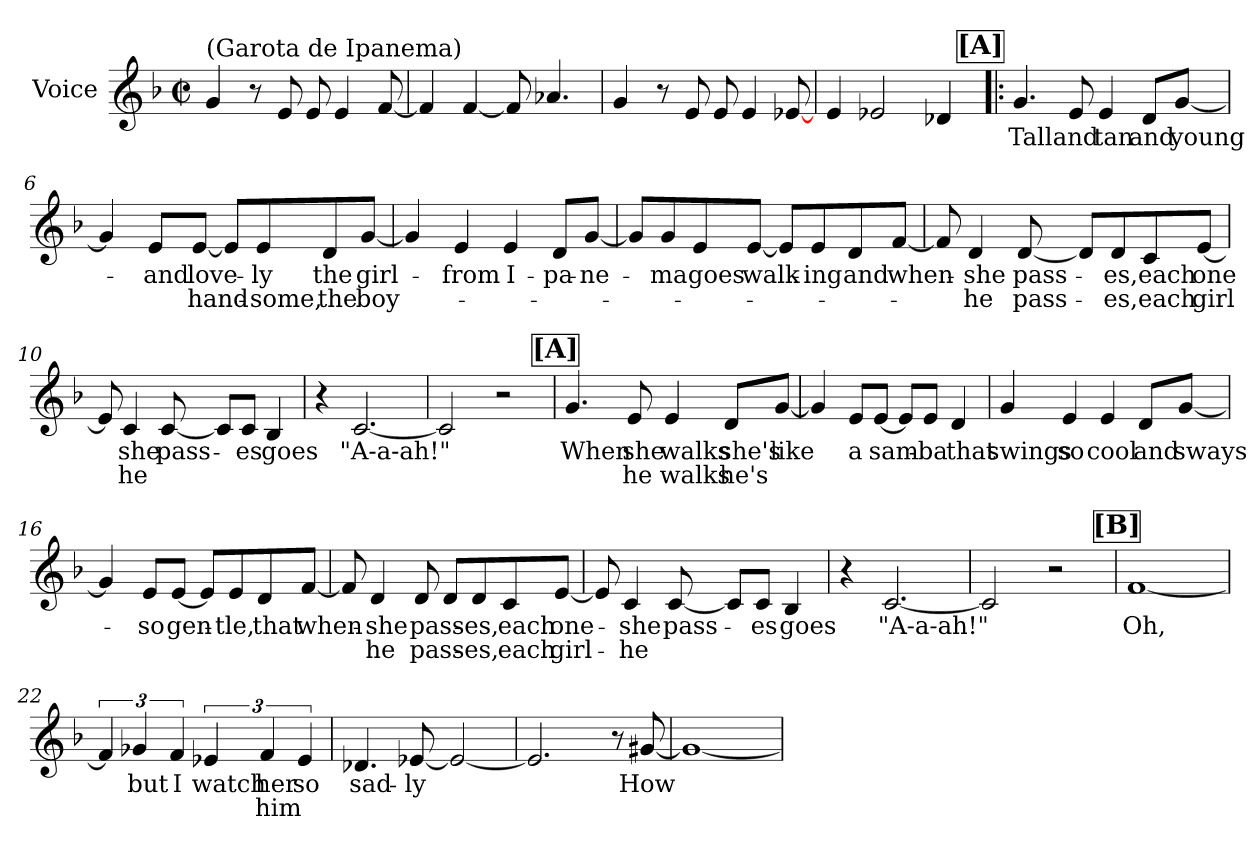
**kern	**text	**text
*part1	*part1	*part1
*staff1	*staff1	*staff1
*I"Voice	*	*
*I'Vo.	*	*
*clefG2	*	*
*k[b-]	*	*
*F:	*	*
*M2/2	*	*
*met(c|)	*	*
=1	=1	=1
!LO:TX:a:t=(Garota de Ipanema)	!	!
4g	.	.
8r	.	.
8e	.	.
8e	.	.
4e	.	.
[8f	.	.
=2	=2	=2
4f]	.	.
[4f	.	.
8f]	.	.
4.a-	.	.
=3	=3	=3
4g	.	.
8r	.	.
8e	.	.
8e	.	.
4e	.	.
[8e-	.	.
=4	=4	=4
4e	.	.
2e-	.	.
4d-	.	.
!!LO:LB:g=z
!!LO:REH:place=s1:a:t=[A]
=5!|:	=5!|:	=5!|:
!	!LO:LY:b	!
4.g	Tall	.
!	!LO:LY:b	!
8e	and	.
!	!LO:LY:b	!
4e	tan	.
!	!LO:LY:b	!
8dL	and	.
!	!LO:LY:b	!
[8gJ	young-	.
=6	=6	=6
4g]	.	.
!	!LO:LY:b	!
8eL	-and	.
!	!LO:LY:b	!LO:LY:b
[8eJ	love-	hand-
8eL]	.	.
!	!LO:LY:b	!LO:LY:b
8e	-ly	-some,
!	!LO:LY:b	!LO:LY:b
8d	the	the
!	!LO:LY:b	!LO:LY:b
[8gJ	girl-	boy-
=7	=7	=7
4g]	.	.
!	!LO:LY:b	!
4e	-from	.
!	!LO:LY:b	!
4e	I-	.
!	!LO:LY:b	!
8dL	-pa-	.
!	!LO:LY:b	!
[8gJ	-ne-	.
=8	=8	=8
8gL]	.	.
!	!LO:LY:b	!
8g	-ma	.
!	!LO:LY:b	!
8e	goes	.
!	!LO:LY:b	!
[8eJ	walk-	.
8eL]	.	.
!	!LO:LY:b	!
8e	-ing	.
!	!LO:LY:b	!
8d	and	.
!	!LO:LY:b	!
[8fJ	when-	.
!!LO:LB:g=z
=9	=9	=9
8f]	.	.
!	!LO:LY:b	!LO:LY:b
4d	-she	-he
!	!LO:LY:b	!LO:LY:b
[8d	pass-	pass-
8dL]	.	.
!	!LO:LY:b	!LO:LY:b
8d	-es,	-es,
!	!LO:LY:b	!LO:LY:b
8c	each	each
!	!LO:LY:b	!LO:LY:b
[8eJ	one	girl
=10	=10	=10
8e]	.	.
!	!LO:LY:b	!LO:LY:b
4c	she	he
!	!LO:LY:b	!
[8c	pass-	.
8cL]	.	.
!	!LO:LY:b	!
8cJ	-es	.
!	!LO:LY:b	!
4B-	goes	.
=11	=11	=11
4r	.	.
!	!LO:LY:b	!
[2.c	"A-a-ah!"	.
=12	=12	=12
2c]	.	.
2r	.	.
!!LO:LB:g=z
!!LO:REH:place=s1:a:t=[A]
=13	=13	=13
!	!LO:LY:b	!
4.g	When	.
!	!LO:LY:b	!LO:LY:b
8e	she	he
!	!LO:LY:b	!LO:LY:b
4e	walks	walks
!	!LO:LY:b	!LO:LY:b
8dL	she's	he's
!	!LO:LY:b	!
[8gJ	like	.
=14	=14	=14
4g]	.	.
!	!LO:LY:b	!
8eL	a	.
!	!LO:LY:b	!
[8eJ	sam-	.
8eL]	.	.
!	!LO:LY:b	!
8eJ	-ba	.
!	!LO:LY:b	!
4d	that	.
=15	=15	=15
!	!LO:LY:b	!
4g	swings	.
!	!LO:LY:b	!
4e	so	.
!	!LO:LY:b	!
4e	cool	.
!	!LO:LY:b	!
8dL	and	.
!	!LO:LY:b	!
[8gJ	sways-	.
=16	=16	=16
4g]	.	.
!	!LO:LY:b	!
8eL	-so	.
!	!LO:LY:b	!
[8eJ	gen-	.
8eL]	.	.
!	!LO:LY:b	!
8e	-tle,	.
!	!LO:LY:b	!
8d	that	.
!	!LO:LY:b	!
[8fJ	when-	.
!!LO:LB:g=z
=17	=17	=17
8f]	.	.
!	!LO:LY:b	!LO:LY:b
4d	-she	he
!	!LO:LY:b	!LO:LY:b
8d	pass-	pass-
8dL	.	.
!	!LO:LY:b	!LO:LY:b
8d	-es,	-es,
!	!LO:LY:b	!LO:LY:b
8c	each	each
!	!LO:LY:b	!LO:LY:b
[8eJ	one-	girl-
=18	=18	=18
8e]	.	.
!	!LO:LY:b	!LO:LY:b
4c	-she	-he
!	!LO:LY:b	!
[8c	pass-	.
8cL]	.	.
!	!LO:LY:b	!
8cJ	-es	.
!	!LO:LY:b	!
4B-	goes	.
=19	=19	=19
4r	.	.
!	!LO:LY:b	!
[2.c	"A-a-ah!"	.
=20	=20	=20
2c]	.	.
2r	.	.
!!LO:LB:g=z
!!LO:REH:place=s1:a:t=[B]
=21	=21	=21
!	!LO:LY:b	!
[1f	Oh,	.
=22	=22	=22
6f]	.	.
!	!LO:LY:b	!
6g-	but	.
!	!LO:LY:b	!
6f	I	.
!	!LO:LY:b	!
6e-	watch	.
!	!LO:LY:b	!LO:LY:b
6f	her	him
!	!LO:LY:b	!
6e-	so	.
=23	=23	=23
!	!LO:LY:b	!
4.d-	sad-	.
!	!LO:LY:b	!
[8e-	-ly	.
2e-_	.	.
=24	=24	=24
2.e-]	.	.
8r	.	.
!	!LO:LY:b	!
[8g#	How	.
!!LO:LB:g=z
=25	=25	=25
!	!LO:LY:b	!
1g#_	.	.
=	=	=
*-	*-	*-
